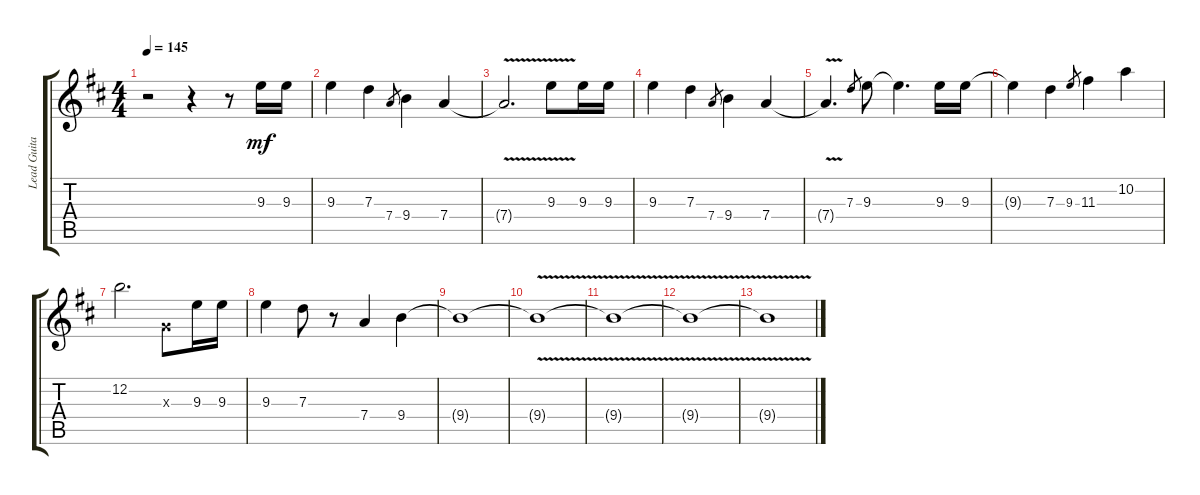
\track ("Lead Guitar" "Lead Guita") {instrument electricguitarclean}
\staff {score tabs}
\tuning (E4 B3 G3 D3 A2 E2) {hide}
\ts (4 4)
\tempo 145
\clef g2
\ks d
r.2{dy mf instrument electricguitarclean} r.4 r.8 9.3.16 9.3.16 |
9.3.4 7.3.4 7.4.8{gr} 9.4.4 7.4.4 |
7.4{v t}.2{d} 9.3{v}.8 9.3.16 9.3.16 |
9.3.4 7.3.4 7.4.8{gr} 9.4.4 7.4.4 |
7.4{v t}.4{d} 7.3.8{gr} 9.3.8 9.3{t}.4{d} 9.3.16 9.3.16 |
9.3{t}.4 7.3.4 9.3.8{gr} 11.3.4 10.2.4 |
12.2.2{d} 0.3{x}.8 9.3.16 9.3.16 |
9.3.4 7.3.8 r.8 7.4.4 9.4.4 |
9.4{t}.1 |
9.4{v t}.1 |
9.4{v t}.1 |
9.4{v t}.1 |
9.4{t}.1
